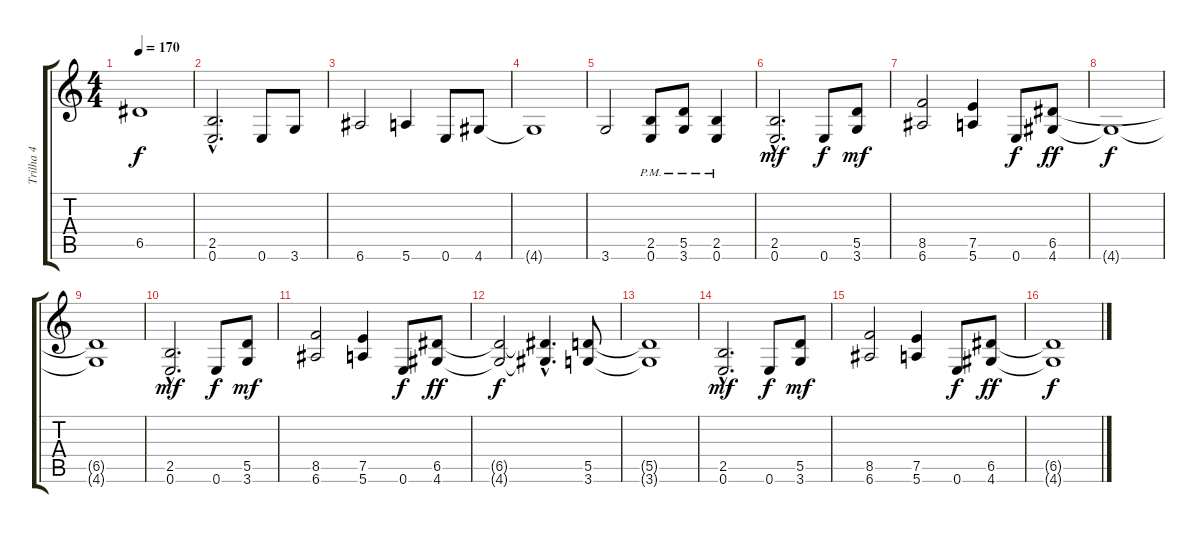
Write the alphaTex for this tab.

\track ("Trilha 4" "Trilha 4") {instrument distortionguitar}
\staff {score tabs}
\tuning (E4 B3 G3 D3 A2 E2) {hide}
\ts (4 4)
\tempo 170
\clef g2
\ks c
6.5{t}.1{dy f} |
(2.5{hac} 0.6{hac}).2{d} 0.6.8 3.6.8 |
6.6.2 5.6.4 0.6.8 4.6.8 |
4.6{t}.1 |
3.6.2 (2.5 0.6{pm}).8 (5.5 3.6{pm}).8 (2.5{pm} 0.6{pm}).4 |
(2.5{hac} 0.6{hac}).2{d dy mf} 0.6.8{dy f} (5.5 3.6).8{dy mf} |
(8.5 6.6).2 (7.5 5.6).4 0.6.8{dy f} (6.5 4.6).8{dy ff} |
4.6{t}.1{dy f} |
(6.5{t} 4.6{t}).1 |
(2.5{hac} 0.6{hac}).2{d dy mf} 0.6.8{dy f} (5.5 3.6).8{dy mf} |
(8.5 6.6).2 (7.5 5.6).4 0.6.8{dy f} (6.5 4.6).8{dy ff} |
(6.5{t} 4.6{t}).2{dy f} (6.5{hac t} 4.6{hac t}).4{d} (5.5 3.6).8 |
(5.5{t} 3.6{t}).1 |
(2.5{hac} 0.6{hac}).2{d dy mf} 0.6.8{dy f} (5.5 3.6).8{dy mf} |
(8.5 6.6).2 (7.5 5.6).4 0.6.8{dy f} (6.5 4.6).8{dy ff} |
(6.5{t} 4.6{t}).1{dy f}
